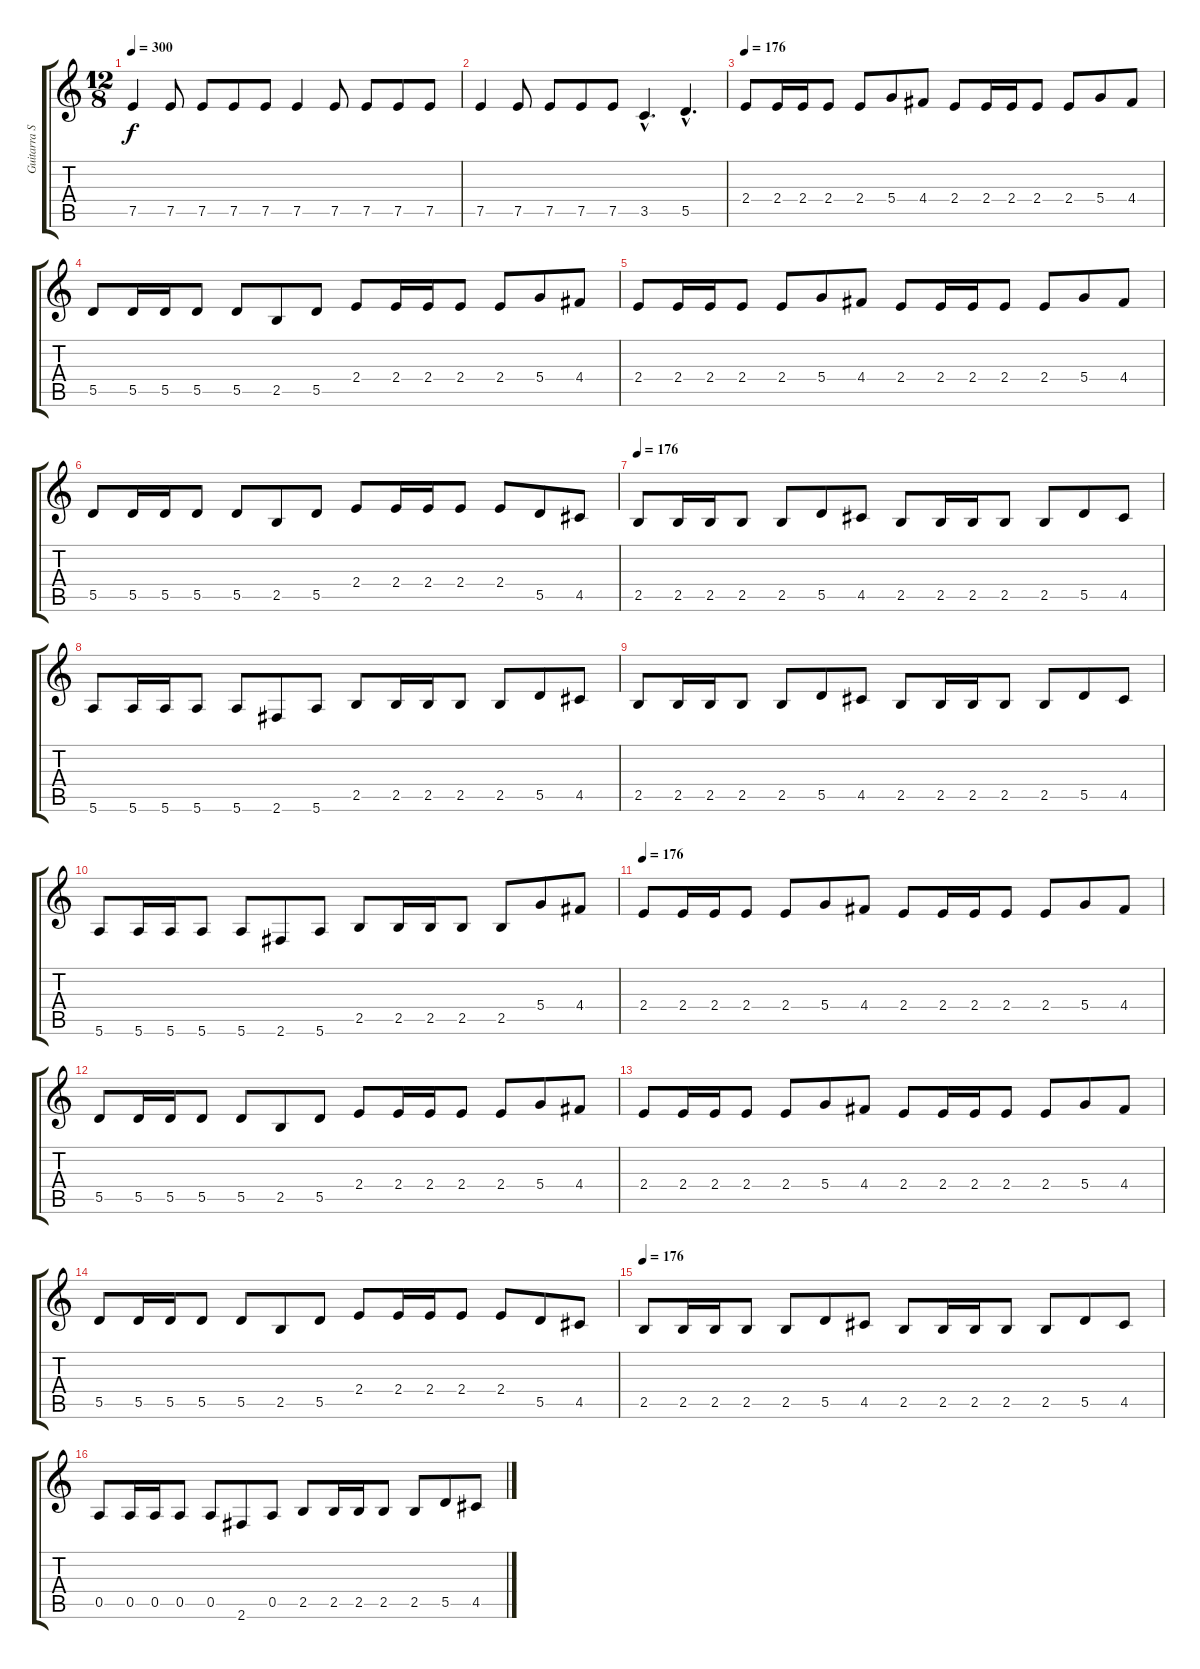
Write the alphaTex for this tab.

\track ("Guitarra Solista" "Guitarra S") {instrument distortionguitar}
\staff {score tabs}
\tuning (E4 B3 G3 D3 A2 E2) {hide}
\ts (12 8)
\tempo 300
\clef g2
\ks c
7.5.4{dy f} 7.5.8 7.5.8 7.5.8 7.5.8 7.5.4 7.5.8 7.5.8 7.5.8 7.5.8 |
7.5.4 7.5.8 7.5.8 7.5.8 7.5.8 3.5{hac}.4{d} 5.5{hac}.4{d} |
\tempo 176
2.4.8 2.4.16 2.4.16 2.4.8 2.4.8 5.4.8 4.4.8 2.4.8 2.4.16 2.4.16 2.4.8 2.4.8 5.4.8 4.4.8 |
5.5.8 5.5.16 5.5.16 5.5.8 5.5.8 2.5.8 5.5.8 2.4.8 2.4.16 2.4.16 2.4.8 2.4.8 5.4.8 4.4.8 |
2.4.8 2.4.16 2.4.16 2.4.8 2.4.8 5.4.8 4.4.8 2.4.8 2.4.16 2.4.16 2.4.8 2.4.8 5.4.8 4.4.8 |
5.5.8 5.5.16 5.5.16 5.5.8 5.5.8 2.5.8 5.5.8 2.4.8 2.4.16 2.4.16 2.4.8 2.4.8 5.5.8 4.5.8 |
\tempo 176
2.5.8 2.5.16 2.5.16 2.5.8 2.5.8 5.5.8 4.5.8 2.5.8 2.5.16 2.5.16 2.5.8 2.5.8 5.5.8 4.5.8 |
5.6.8 5.6.16 5.6.16 5.6.8 5.6.8 2.6.8 5.6.8 2.5.8 2.5.16 2.5.16 2.5.8 2.5.8 5.5.8 4.5.8 |
2.5.8 2.5.16 2.5.16 2.5.8 2.5.8 5.5.8 4.5.8 2.5.8 2.5.16 2.5.16 2.5.8 2.5.8 5.5.8 4.5.8 |
5.6.8 5.6.16 5.6.16 5.6.8 5.6.8 2.6.8 5.6.8 2.5.8 2.5.16 2.5.16 2.5.8 2.5.8 5.4.8 4.4.8 |
\tempo 176
2.4.8 2.4.16 2.4.16 2.4.8 2.4.8 5.4.8 4.4.8 2.4.8 2.4.16 2.4.16 2.4.8 2.4.8 5.4.8 4.4.8 |
5.5.8 5.5.16 5.5.16 5.5.8 5.5.8 2.5.8 5.5.8 2.4.8 2.4.16 2.4.16 2.4.8 2.4.8 5.4.8 4.4.8 |
2.4.8 2.4.16 2.4.16 2.4.8 2.4.8 5.4.8 4.4.8 2.4.8 2.4.16 2.4.16 2.4.8 2.4.8 5.4.8 4.4.8 |
5.5.8 5.5.16 5.5.16 5.5.8 5.5.8 2.5.8 5.5.8 2.4.8 2.4.16 2.4.16 2.4.8 2.4.8 5.5.8 4.5.8 |
\tempo 176
2.5.8 2.5.16 2.5.16 2.5.8 2.5.8 5.5.8 4.5.8 2.5.8 2.5.16 2.5.16 2.5.8 2.5.8 5.5.8 4.5.8 |
0.5.8 0.5.16 0.5.16 0.5.8 0.5.8 2.6.8 0.5.8 2.5.8 2.5.16 2.5.16 2.5.8 2.5.8 5.5.8 4.5.8
